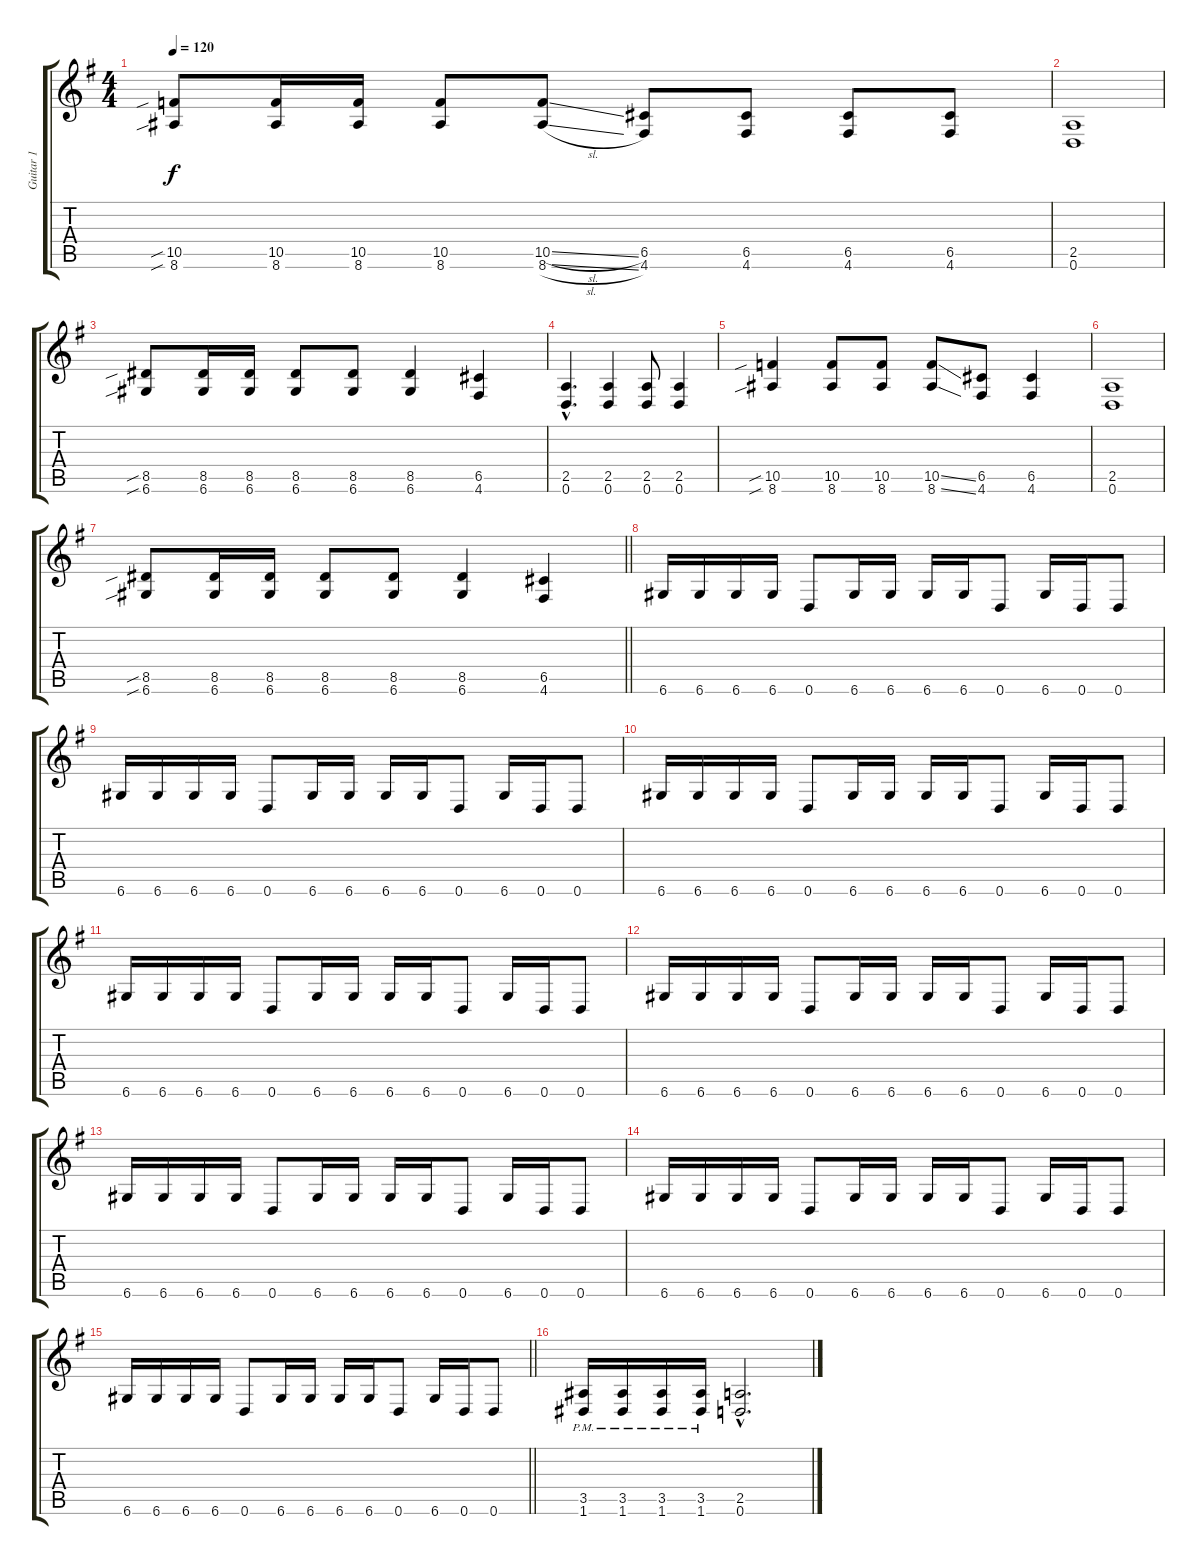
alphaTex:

\track ("Guitar 1" "Guitar 1") {instrument distortionguitar}
\staff {score tabs}
\tuning (D4 A3 F3 C3 G2 D2) {hide}
\ts (4 4)
\tempo 120
\clef g2
\ks eminor
(10.5{sib} 8.6{sib}).8{dy f} (10.5 8.6).16 (10.5 8.6).16 (10.5 8.6).8 (10.5{sl} 8.6{sl}).8 (6.5 4.6).8 (6.5 4.6).8 (6.5 4.6).8 (6.5 4.6).8 |
(2.5 0.6).1 |
(8.5{sib} 6.6{sib}).8 (8.5 6.6).16 (8.5 6.6).16 (8.5 6.6).8 (8.5 6.6).8 (8.5 6.6).4 (6.5 4.6).4 |
(2.5{hac} 0.6{hac}).4{d} (2.5 0.6).4 (2.5 0.6).8 (2.5 0.6).4 |
(10.5{sib} 8.6{sib}).4 (10.5 8.6).8 (10.5 8.6).8 (10.5{ss} 8.6{ss}).8 (6.5 4.6).8 (6.5 4.6).4 |
(2.5 0.6).1 |
\barLineRight lightlight
(8.5{sib} 6.6{sib}).8 (8.5 6.6).16 (8.5 6.6).16 (8.5 6.6).8 (8.5 6.6).8 (8.5 6.6).4 (6.5 4.6).4 |
6.6.16 6.6.16 6.6.16 6.6.16 0.6.8 6.6.16 6.6.16 6.6.16 6.6.16 0.6.8 6.6.16 0.6.16 0.6.8 |
6.6.16 6.6.16 6.6.16 6.6.16 0.6.8 6.6.16 6.6.16 6.6.16 6.6.16 0.6.8 6.6.16 0.6.16 0.6.8 |
6.6.16 6.6.16 6.6.16 6.6.16 0.6.8 6.6.16 6.6.16 6.6.16 6.6.16 0.6.8 6.6.16 0.6.16 0.6.8 |
6.6.16 6.6.16 6.6.16 6.6.16 0.6.8 6.6.16 6.6.16 6.6.16 6.6.16 0.6.8 6.6.16 0.6.16 0.6.8 |
6.6.16 6.6.16 6.6.16 6.6.16 0.6.8 6.6.16 6.6.16 6.6.16 6.6.16 0.6.8 6.6.16 0.6.16 0.6.8 |
6.6.16 6.6.16 6.6.16 6.6.16 0.6.8 6.6.16 6.6.16 6.6.16 6.6.16 0.6.8 6.6.16 0.6.16 0.6.8 |
6.6.16 6.6.16 6.6.16 6.6.16 0.6.8 6.6.16 6.6.16 6.6.16 6.6.16 0.6.8 6.6.16 0.6.16 0.6.8 |
\barLineRight lightlight
6.6.16 6.6.16 6.6.16 6.6.16 0.6.8 6.6.16 6.6.16 6.6.16 6.6.16 0.6.8 6.6.16 0.6.16 0.6.8 |
(3.5{pm} 1.6{pm}).16 (3.5{pm} 1.6{pm}).16 (3.5{pm} 1.6{pm}).16 (3.5{pm} 1.6{pm}).16 (2.5{hac} 0.6{hac}).2{d}
